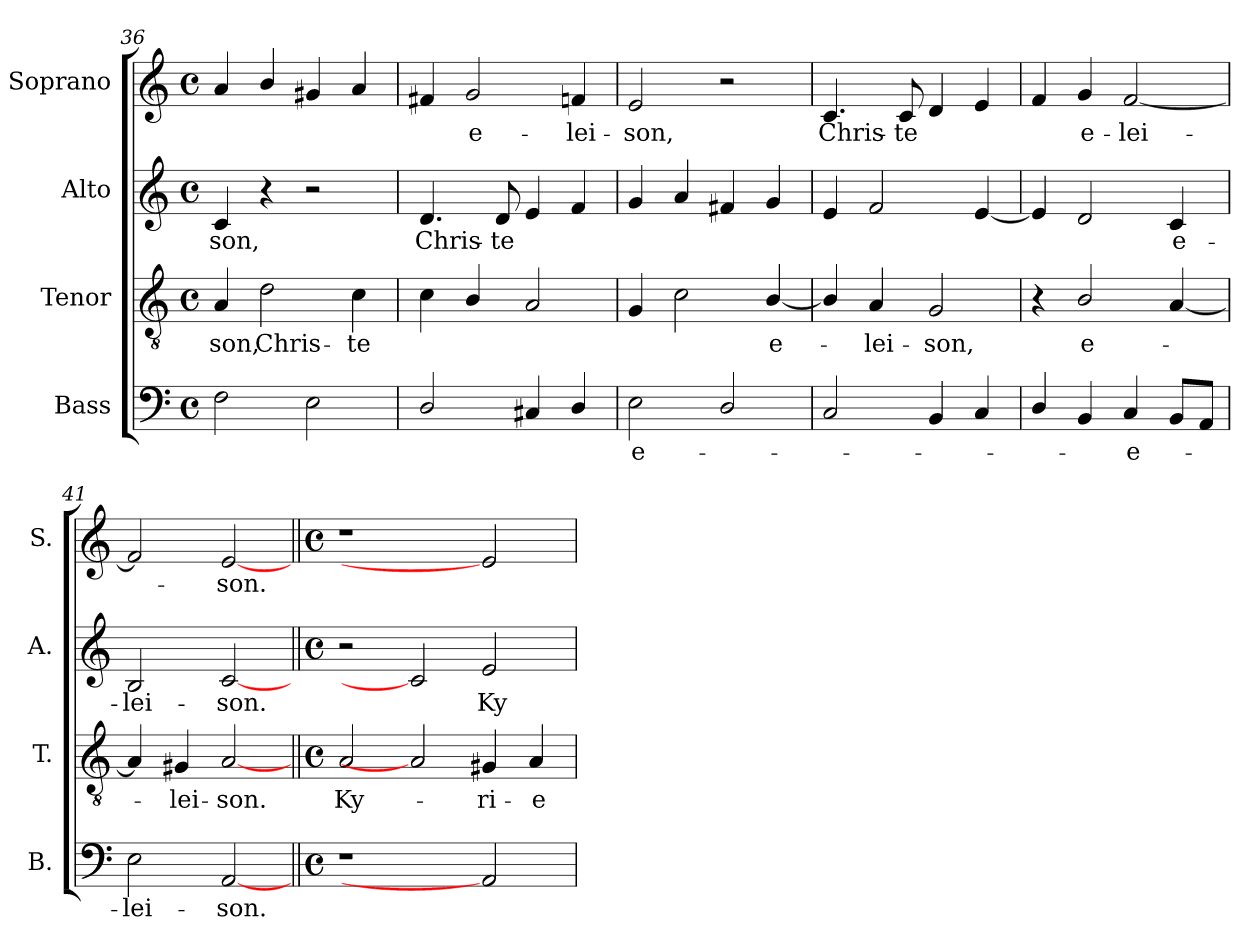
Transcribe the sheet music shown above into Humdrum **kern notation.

**kern	**text	**kern	**text	**kern	**text	**kern	**text
*part4	*part4	*part3	*part3	*part2	*part2	*part1	*part1
*staff4	*staff4	*staff3	*staff3	*staff2	*staff2	*staff1	*staff1
*I"Bass	*	*I"Tenor	*	*I"Alto	*	*I"Soprano	*
*I'B.	*	*I'T.	*	*I'A.	*	*I'S.	*
*clefF4	*	*clefGv2	*	*clefG2	*	*clefG2	*
*	*	*ITrd7c12	*	*	*	*	*
*k[]	*	*k[]	*	*k[]	*	*k[]	*
*C:	*	*C:	*	*C:	*	*C:	*
*M4/4	*	*M4/4	*	*M4/4	*	*M4/4	*
*met(c)	*	*met(c)	*	*met(c)	*	*met(c)	*
=36	=36	=36	=36	=36	=36	=36	=36
!	!	!	!LO:LY:b:color=#000000	!	!	!	!
!	!	!	!	!	!LO:LY:b:color=#000000	!	!
2Fi\	.	4AAi/	-son,	4ci/	-son,	4ai/	.
!	!	!	!LO:LY:b:color=#000000	!	!	!	!
.	.	2Di\	Chris-	4r	.	4bi/	.
2Ei\	.	.	.	2r	.	4g#Xi/	.
!	!	!	!LO:LY:b:color=#000000	!	!	!	!
.	.	4Ci\	-te	.	.	4ai/	.
=37	=37	=37	=37	=37	=37	=37	=37
!	!	!	!	!	!LO:LY:b:color=#000000	!	!
2Di/	.	4Ci\	.	4.di/	Chris-	4f#Xi/	.
!	!	!	!	!	!	!	!LO:LY:b:color=#000000
.	.	4BBi/	.	.	.	2gi/	e-
!	!	!	!	!	!LO:LY:b:color=#000000	!	!
.	.	.	.	8di/	-te	.	.
4C#Xi/	.	2AAi/	.	4ei/	.	.	.
!	!	!	!	!	!	!	!LO:LY:b:color=#000000
4Di/	.	.	.	4fi/	.	4fni/	-lei-
=38	=38	=38	=38	=38	=38	=38	=38
!	!LO:LY:b:color=#000000	!	!	!	!	!	!
!	!	!	!	!	!	!	!LO:LY:b:color=#000000
2Ei\	e-	4GGi/	.	4gi/	.	2ei/	-son,
.	.	2Ci\	.	4ai/	.	.	.
2Di/	.	.	.	4f#Xi/	.	2r	.
!	!	!	!LO:LY:b:color=#000000	!	!	!	!
.	.	[4BBi/	e-	4gi/	.	.	.
=39	=39	=39	=39	=39	=39	=39	=39
!	!	!	!	!	!	!	!LO:LY:b:color=#000000
2Ci/	.	4BBi/]	.	4ei/	.	4.ci/	Chris-
!	!	!	!LO:LY:b:color=#000000	!	!	!	!
.	.	4AAi/	-lei-	2fi/	.	.	.
!	!	!	!	!	!	!	!LO:LY:b:color=#000000
.	.	.	.	.	.	8ci/	-te
!	!	!	!LO:LY:b:color=#000000	!	!	!	!
4BBi/	.	2GGi/	-son,	.	.	4di/	.
4Ci/	.	.	.	[4ei/	.	4ei/	.
=40	=40	=40	=40	=40	=40	=40	=40
4Di/	.	4r	.	4ei/]	.	4fi/	.
!	!	!	!LO:LY:b:color=#000000	!	!	!	!
!	!	!	!	!	!	!	!LO:LY:b:color=#000000
4BBi/	.	2BBi/	e-	2di/	.	4gi/	e-
!	!LO:LY:b:color=#000000	!	!	!	!	!	!
!	!	!	!	!	!	!	!LO:LY:b:color=#000000
4Ci/	-e-	.	.	.	.	[2fi/	-lei-
!	!	!	!	!	!LO:LY:b:color=#000000	!	!
8BBi/L	.	[4AAi/	.	4ci/	e-	.	.
8AAi/J	.	.	.	.	.	.	.
=41	=41	=41	=41	=41	=41	=41	=41
!	!LO:LY:b:color=#000000	!	!	!	!	!	!
!	!	!	!	!	!LO:LY:b:color=#000000	!	!
2Ei\	-lei-	4AAi/]	.	2Bi/	-lei-	2fi/]	.
!	!	!	!LO:LY:b:color=#000000	!	!	!	!
.	.	4GG#Xi/	-lei-	.	.	.	.
!	!LO:LY:b:color=#000000	!	!	!	!	!	!
!	!	!	!LO:LY:b:color=#000000	!	!	!	!
!	!	!	!	!	!LO:LY:b:color=#000000	!	!
!	!	!	!	!	!	!	!LO:LY:b:color=#000000
[2AAi	-son.	[2AAi	-son.	[2ci	-son.	[2ei	-son.
!!LO:PB:g=z
=42||	=42||	=42||	=42||	=42||	=42||	=42||	=42||
*M4/4	*	*M4/4	*	*M4/4	*	*M4/4	*
*met(c)	*	*met(c)	*	*met(c)	*	*met(c)	*
!	!	!	!LO:LY:b:color=#000000	!	!	!	!
1r	.	2AAi/	Ky-	2r	.	1r	.
.	.	2AAi]	.	2ci]	.	.	.
!	!	!	!LO:LY:b:color=#000000	!	!	!	!
!	!	!	!	!	!LO:LY:b:color=#000000	!	!
2AAi]	.	4GG#Xi/	-ri-	2ei/	Ky-	2ei]	.
!	!	!	!LO:LY:b:color=#000000	!	!	!	!
.	.	4AAi/	-e	.	.	.	.
=	=	=	=	=	=	=	=
*-	*-	*-	*-	*-	*-	*-	*-
